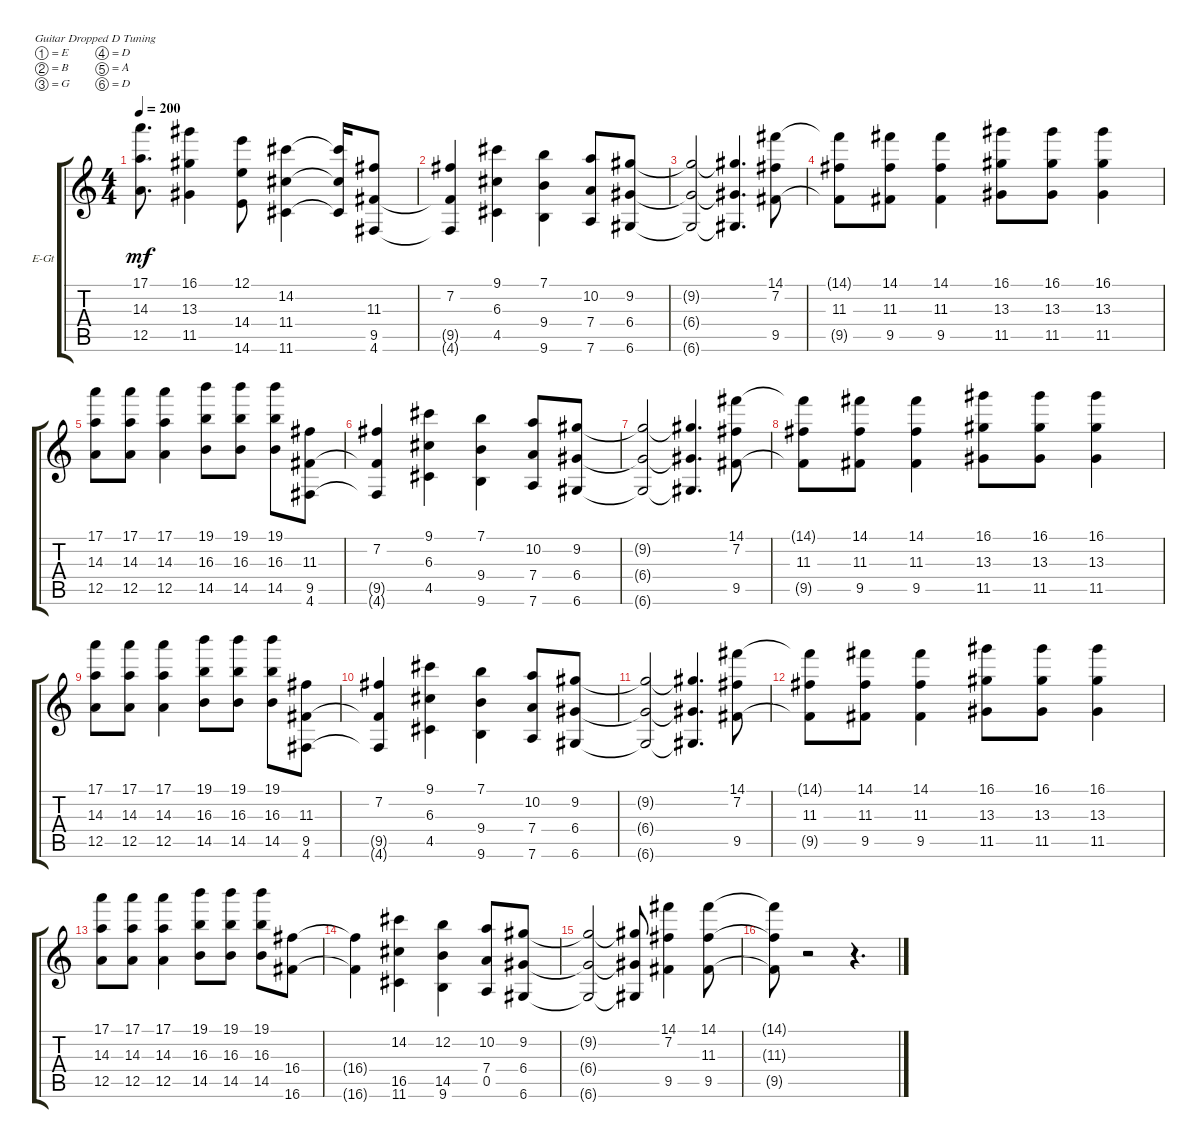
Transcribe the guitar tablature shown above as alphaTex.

\bracketExtendMode groupsimilarinstruments
\firstSystemTrackNameOrientation horizontal
\otherSystemsTrackNameOrientation horizontal
\track ("Keyboards" "E-Gt") {instrument electricguitarclean}
\staff {score tabs}
\tuning (E4 B3 G3 D3 A2 D2)
\ts (4 4)
\tempo 200
\clef g2
\ks c
(12.5{t} 14.3 17.1{t}).8{d dy mf} (11.5 13.3 16.1).4 (14.6 14.4 12.1).8 (11.6 11.4 14.2).4 (11.6{t} 11.4{t} 14.2{t}).16 (4.6 9.5 11.3).8 |
(4.6{t} 9.5{t} 7.2).4 (4.5 6.3 9.1).4 (9.6 9.4 7.1).4 (7.6 7.4 10.2).8 (6.6 6.4 9.2).8 |
(6.6{t} 6.4{t} 9.2{t}).2 (6.6{t} 6.4{t} 9.2{t}).4{d} (9.5 7.2 14.1).8 |
(9.5{t} 11.3 14.1{t}).8 (9.5 11.3 14.1).8 (9.5 11.3 14.1).4 (11.5 13.3 16.1).8 (11.5 13.3 16.1).8 (11.5 13.3 16.1).4 |
(12.5 14.3 17.1).8 (12.5 14.3 17.1).8 (12.5 14.3 17.1).4 (14.5 16.3 19.1).8 (14.5 16.3 19.1).8 (14.5 16.3 19.1).8 (4.6 9.5 11.3).8 |
(4.6{t} 9.5{t} 7.2).4 (4.5 6.3 9.1).4 (9.6 9.4 7.1).4 (7.6 7.4 10.2).8 (6.6 6.4 9.2).8 |
(6.6{t} 6.4{t} 9.2{t}).2 (6.6{t} 6.4{t} 9.2{t}).4{d} (9.5 7.2 14.1).8 |
(9.5{t} 11.3 14.1{t}).8 (9.5 11.3 14.1).8 (9.5 11.3 14.1).4 (11.5 13.3 16.1).8 (11.5 13.3 16.1).8 (11.5 13.3 16.1).4 |
(12.5 14.3 17.1).8 (12.5 14.3 17.1).8 (12.5 14.3 17.1).4 (14.5 16.3 19.1).8 (14.5 16.3 19.1).8 (14.5 16.3 19.1).8 (4.6 9.5 11.3).8 |
(4.6{t} 9.5{t} 7.2).4 (4.5 6.3 9.1).4 (9.6 9.4 7.1).4 (7.6 7.4 10.2).8 (6.6 6.4 9.2).8 |
(6.6{t} 6.4{t} 9.2{t}).2 (6.6{t} 6.4{t} 9.2{t}).4{d} (9.5 7.2 14.1).8 |
(9.5{t} 11.3 14.1{t}).8 (9.5 11.3 14.1).8 (9.5 11.3 14.1).4 (11.5 13.3 16.1).8 (11.5 13.3 16.1).8 (11.5 13.3 16.1).4 |
(12.5 14.3 17.1).8 (12.5 14.3 17.1).8 (12.5 14.3 17.1).4 (14.5 16.3 19.1).8 (14.5 16.3 19.1).8 (14.5 16.3 19.1).8 (16.6 16.4).8 |
(16.6{t} 16.4{t}).4 (11.6 16.5 14.2).4 (9.6 14.5 12.2).4 (0.5 7.4 10.2).8 (6.6 6.4 9.2).8 |
(6.6{t} 6.4{t} 9.2{t}).2 (6.6{t} 6.4{t} 9.2{t}).8 (9.5 7.2 14.1).4 (9.5 11.3 14.1).8 |
(9.5{t} 11.3{t} 14.1{t}).8 r.2 r.4{d}
